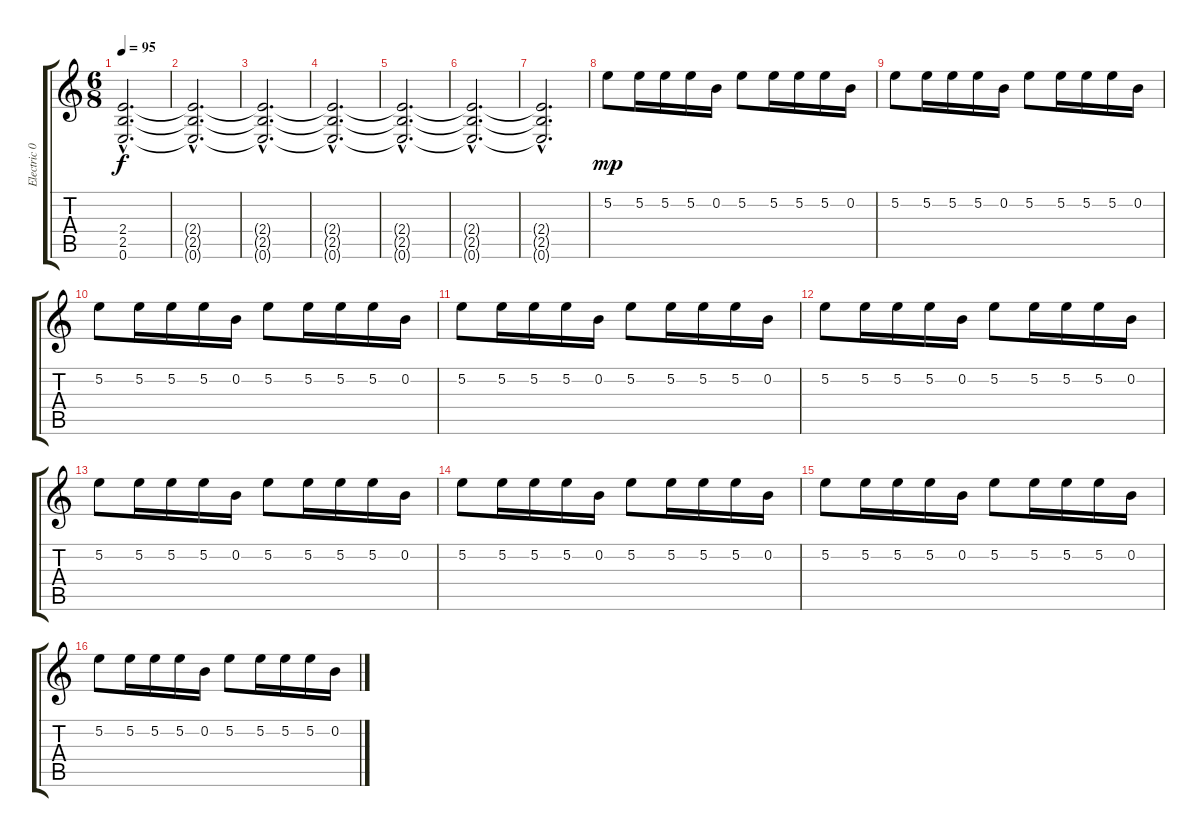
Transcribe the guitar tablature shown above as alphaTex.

\track ("Electric 02" "Electric 0") {instrument overdrivenguitar}
\staff {score tabs}
\tuning (E4 B3 G3 D3 A2 E2) {hide}
\ts (6 8)
\tempo 95
\clef g2
\ks c
(2.4{hac t} 2.5{hac t} 0.6{hac t}).2{d dy f} |
(2.4{hac t} 2.5{hac t} 0.6{hac t}).2{d} |
(2.4{hac t} 2.5{hac t} 0.6{hac t}).2{d} |
(2.4{hac t} 2.5{hac t} 0.6{hac t}).2{d} |
(2.4{hac t} 2.5{hac t} 0.6{hac t}).2{d} |
(2.4{hac t} 2.5{hac t} 0.6{hac t}).2{d} |
(2.4{hac t} 2.5{hac t} 0.6{hac t}).2{d} |
5.2.8{dy mp volume 10} 5.2.16 5.2.16 5.2.16 0.2.16 5.2.8 5.2.16 5.2.16 5.2.16 0.2.16 |
5.2.8 5.2.16 5.2.16 5.2.16 0.2.16 5.2.8 5.2.16 5.2.16 5.2.16 0.2.16 |
5.2.8 5.2.16 5.2.16 5.2.16 0.2.16 5.2.8 5.2.16 5.2.16 5.2.16 0.2.16 |
5.2.8 5.2.16 5.2.16 5.2.16 0.2.16 5.2.8 5.2.16 5.2.16 5.2.16 0.2.16 |
5.2.8 5.2.16 5.2.16 5.2.16 0.2.16 5.2.8 5.2.16 5.2.16 5.2.16 0.2.16 |
5.2.8 5.2.16 5.2.16 5.2.16 0.2.16 5.2.8 5.2.16 5.2.16 5.2.16 0.2.16 |
5.2.8 5.2.16 5.2.16 5.2.16 0.2.16 5.2.8 5.2.16 5.2.16 5.2.16 0.2.16 |
5.2.8 5.2.16 5.2.16 5.2.16 0.2.16 5.2.8 5.2.16 5.2.16 5.2.16 0.2.16 |
5.2.8 5.2.16 5.2.16 5.2.16 0.2.16 5.2.8 5.2.16 5.2.16 5.2.16 0.2.16
